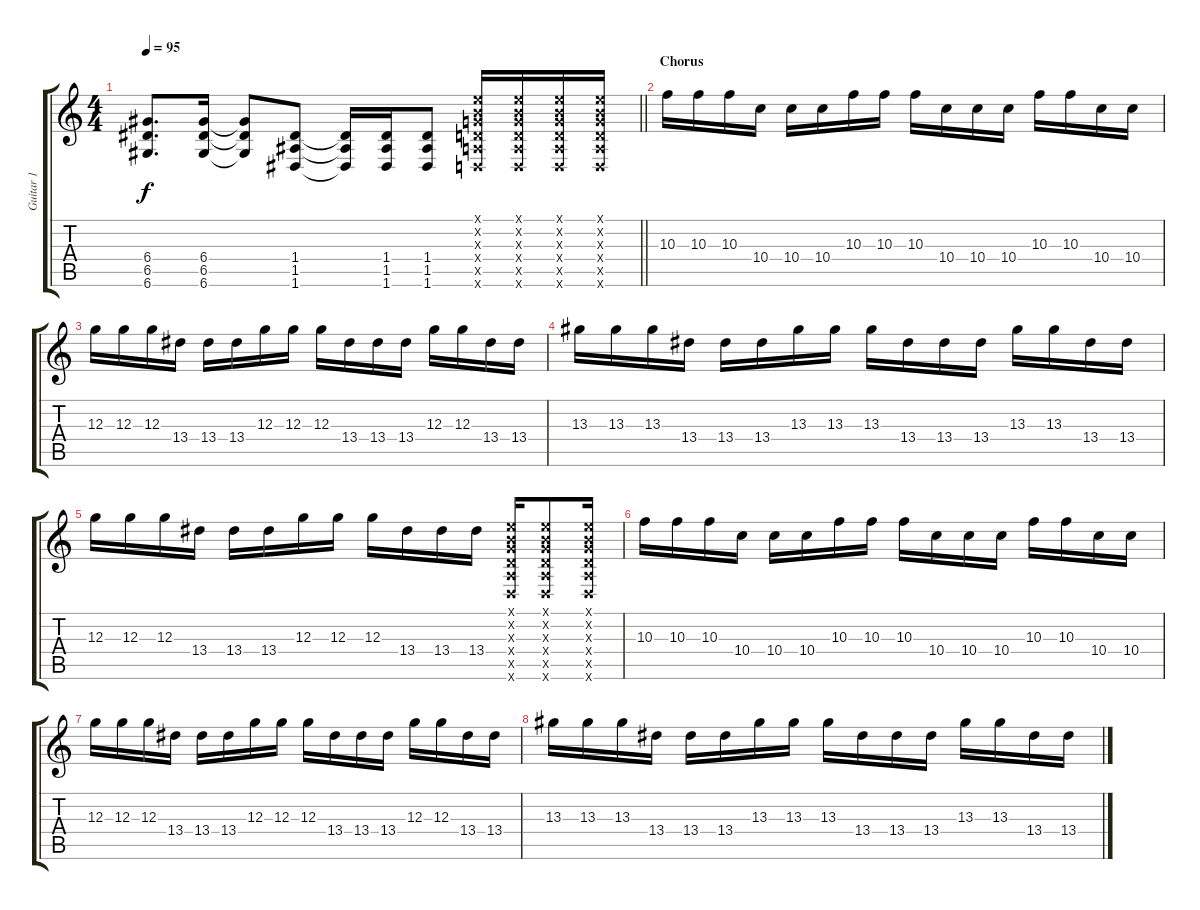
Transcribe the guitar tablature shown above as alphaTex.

\track ("Guitar 1" "Guitar 1") {instrument electricguitarclean}
\staff {score tabs}
\tuning (E4 B3 G3 D3 A2 D2) {hide}
\ts (4 4)
\tempo 95
\clef g2
\barLineRight lightlight
\ks c
(6.4 6.5 6.6).8{d dy f instrument distortionguitar} (6.4 6.5 6.6).16 (6.4{t} 6.5{t} 6.6{t}).8 (1.4 1.5 1.6).8 (1.4{t} 1.5{t} 1.6{t}).16 (1.4 1.5 1.6).16 (1.4 1.5 1.6).8 (0.1{x} 0.2{x} 0.3{x} 0.4{x} 0.5{x} 0.6{x}).16 (0.1{x} 0.2{x} 0.3{x} 0.4{x} 0.5{x} 0.6{x}).16 (0.1{x} 0.2{x} 0.3{x} 0.4{x} 0.5{x} 0.6{x}).16 (0.1{x} 0.2{x} 0.3{x} 0.4{x} 0.5{x} 0.6{x}).16 |
\section ("" "Chorus")
10.3.16 10.3.16 10.3.16 10.4.16 10.4.16 10.4.16 10.3.16 10.3.16 10.3.16 10.4.16 10.4.16 10.4.16 10.3.16 10.3.16 10.4.16 10.4.16 |
12.3.16 12.3.16 12.3.16 13.4.16 13.4.16 13.4.16 12.3.16 12.3.16 12.3.16 13.4.16 13.4.16 13.4.16 12.3.16 12.3.16 13.4.16 13.4.16 |
13.3.16 13.3.16 13.3.16 13.4.16 13.4.16 13.4.16 13.3.16 13.3.16 13.3.16 13.4.16 13.4.16 13.4.16 13.3.16 13.3.16 13.4.16 13.4.16 |
12.3.16 12.3.16 12.3.16 13.4.16 13.4.16 13.4.16 12.3.16 12.3.16 12.3.16 13.4.16 13.4.16 13.4.16 (0.1{x} 0.2{x} 0.3{x} 0.4{x} 0.5{x} 0.6{x}).16 (0.1{x} 0.2{x} 0.3{x} 0.4{x} 0.5{x} 0.6{x}).8 (0.1{x} 0.2{x} 0.3{x} 0.4{x} 0.5{x} 0.6{x}).16 |
10.3.16 10.3.16 10.3.16 10.4.16 10.4.16 10.4.16 10.3.16 10.3.16 10.3.16 10.4.16 10.4.16 10.4.16 10.3.16 10.3.16 10.4.16 10.4.16 |
12.3.16 12.3.16 12.3.16 13.4.16 13.4.16 13.4.16 12.3.16 12.3.16 12.3.16 13.4.16 13.4.16 13.4.16 12.3.16 12.3.16 13.4.16 13.4.16 |
13.3.16 13.3.16 13.3.16 13.4.16 13.4.16 13.4.16 13.3.16 13.3.16 13.3.16 13.4.16 13.4.16 13.4.16 13.3.16 13.3.16 13.4.16 13.4.16
